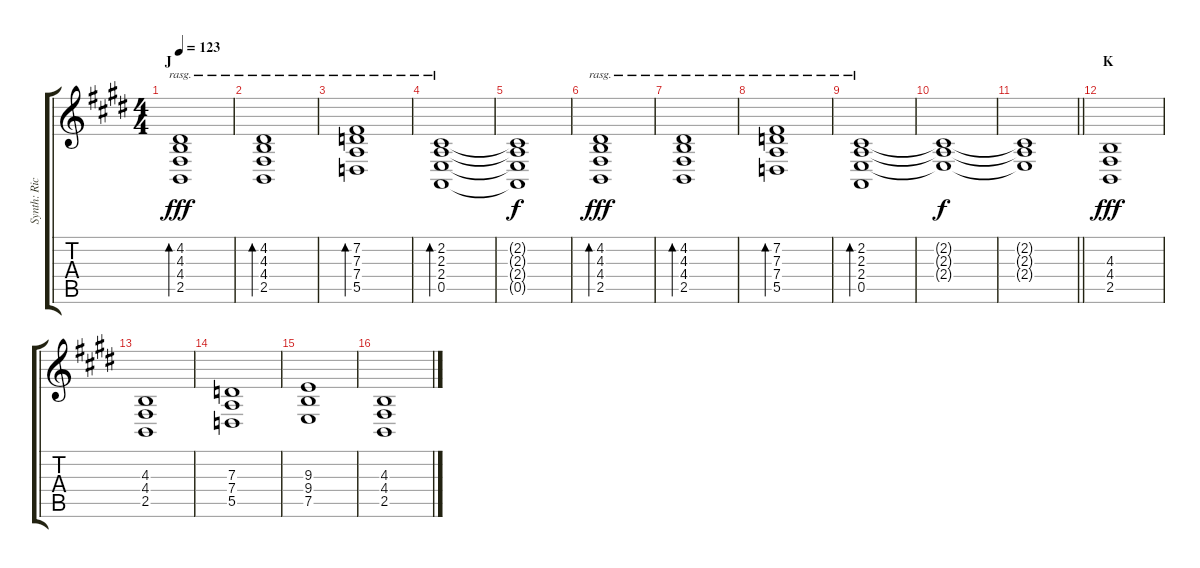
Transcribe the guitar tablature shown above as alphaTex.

\track ("Synth: Rick" "Synth: Ric") {instrument synthstrings1}
\staff {score tabs}
\tuning (E4 B3 G3 D3 A2 E2) {hide}
\ts (4 4)
\section ("" "J")
\tempo 123
\clef g2
\ks e
(4.2 4.3 4.4 2.5).1{bd 480 rasg ii dy fff} |
(4.2 4.3 4.4 2.5).1{bd 480 rasg ii} |
(7.2 7.3 7.4 5.5).1{bd 480 rasg ii} |
(2.2 2.3 2.4 0.5).1{bd 480 rasg ii} |
(2.2{t} 2.3{t} 2.4{t} 0.5{t}).1{dy f} |
(4.2 4.3 4.4 2.5).1{bd 480 rasg ii dy fff} |
(4.2 4.3 4.4 2.5).1{bd 480 rasg ii} |
(7.2 7.3 7.4 5.5).1{bd 480 rasg ii} |
(2.2 2.3 2.4 0.5).1{bd 480 rasg ii} |
(2.2{t} 2.3{t} 2.4{t}).1{dy f} |
\barLineRight lightlight
(2.2{t} 2.3{t} 2.4{t}).1 |
\section ("" "K")
(4.3 4.4 2.5).1{dy fff} |
(4.3 4.4 2.5).1 |
(7.3 7.4 5.5).1 |
(9.3 9.4 7.5).1 |
(4.3 4.4 2.5).1
